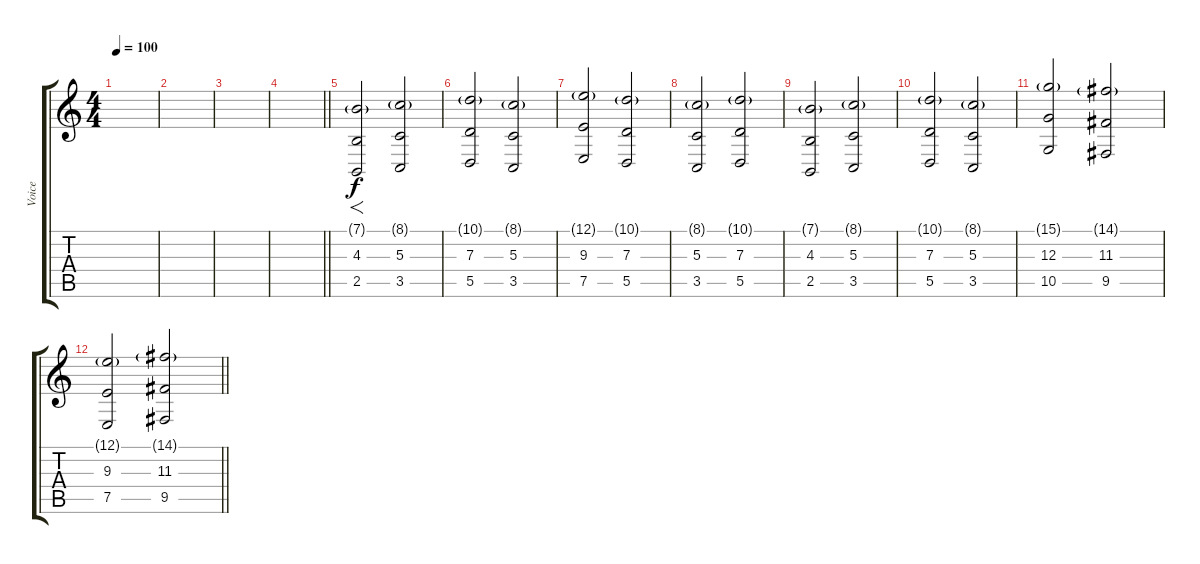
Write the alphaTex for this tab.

\track ("Voice" "Voice") {instrument choiraahs}
\staff {score tabs}
\tuning (E4 B3 G3 D3 A2 E2) {hide}
\ts (4 4)
\tempo 100
\clef g2
\ks c
|
|
|
\barLineRight lightlight
|
(7.1{g} 4.3 2.5).2{f} (8.1{g} 5.3 3.5).2 |
(10.1{g} 7.3 5.5).2 (8.1{g} 5.3 3.5).2 |
(12.1{g} 9.3 7.5).2 (10.1{g} 7.3 5.5).2 |
(8.1{g} 5.3 3.5).2 (10.1{g} 7.3 5.5).2 |
(7.1{g} 4.3 2.5).2 (8.1{g} 5.3 3.5).2 |
(10.1{g} 7.3 5.5).2 (8.1{g} 5.3 3.5).2 |
(15.1{g} 12.3 10.5).2 (14.1{g} 11.3 9.5).2 |
\barLineRight lightlight
(12.1{g} 9.3 7.5).2 (14.1{g} 11.3 9.5).2
